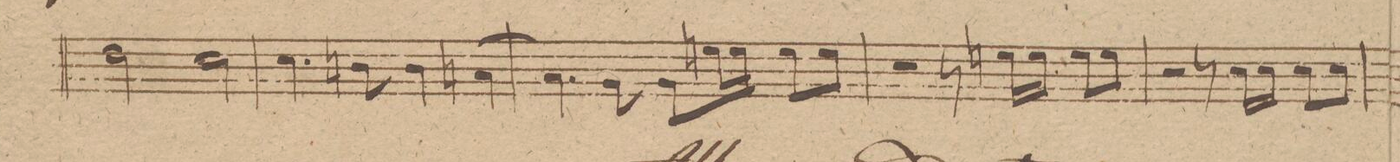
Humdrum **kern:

**kern	**dynam
*I"Fagotto 2do	*
*clefF4	*
*k[f#c#g#d#]	*
*met(c)	*
*M4/4	*
2F#\]	.
2E\	.
=20	=20
4.E\	.
8Dn\	.
4D\	.
[4Cn\	.
=21	=21
4.C\]	.
*8\right	*
8BB\	.
8BBL\	.
*16\right	*
16Gn\L	.
16G\JJ	.
8G\L	.
8G\J	.
=22	=22
2r	.
8r	.
16Gn\LL	.
16G\JJ	.
8G\L	.
8G\J	.
=23	=23
2r	.
8r	.
16E\LL	.
16E\JJ	.
8E\L	.
8E\J	.
=24	=24
*-	*-
